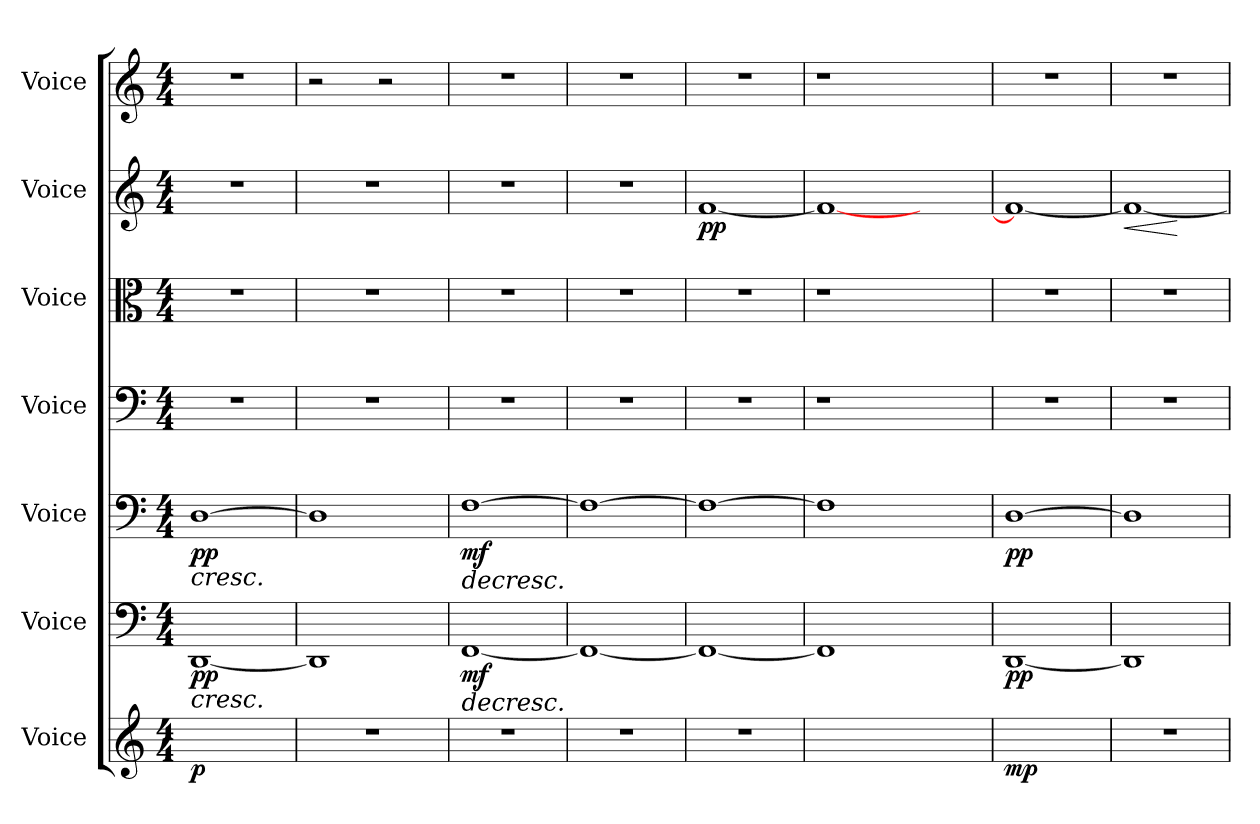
**kern	**dynam	**kern	**dynam	**kern	**dynam	**kern	**kern	**kern	**dynam	**kern
*part7	*part7	*part6	*part6	*part5	*part5	*part4	*part3	*part2	*part2	*part1
*staff7	*staff7	*staff6	*staff6	*staff5	*staff5	*staff4	*staff3	*staff2	*staff2	*staff1
*I"Voice	*	*I"Voice	*	*I"Voice	*	*I"Voice	*I"Voice	*I"Voice	*	*I"Voice
*I'V	*	*I'V	*	*I'V	*	*I'V	*I'V	*I'V	*	*I'V
*clefG2	*	*clefF4	*	*clefF4	*	*clefF4	*clefC3	*clefG2	*	*clefG2
*k[]	*	*k[]	*	*k[]	*	*k[]	*k[]	*k[]	*	*k[]
*M4/4	*	*M4/4	*	*M4/4	*	*M4/4	*M4/4	*M4/4	*	*M4/4
*MM120	*	*MM120	*	*MM120	*	*MM120	*MM120	*MM120	*	*MM120
=1	=1	=1	=1	=1	=1	=1	=1	=1	=1	=1
!	!LO:DY:b	!	!LO:HP:b	!	!LO:HP:b	!	!	!	!	!
!	!	!	!LO:DY:n=1:b	!	!	!	!	!	!	!
!	!	!	!LO:DY:n=2:b	!	!LO:DY:n=1:b	!	!	!	!	!
1ryy	p	[1DD	< p p	[1D	< pp	1r	1r	1r	.	1r
=2	=2	=2	=2	=2	=2	=2	=2	=2	=2	=2
1r	.	1DD]	.	1D]	.	1r	1r	1r	.	2r
.	.	.	.	.	.	.	.	.	.	2r
=3	=3	=3	=3	=3	=3	=3	=3	=3	=3	=3
!	!	!	!LO:HP:b	!	!LO:HP:b	!	!	!	!	!
!	!	!	!LO:DY:n=1:b	!	!LO:DY:n=1:b	!	!	!	!	!
1r	.	[1FF	> mf	[1F	> mf	1r	1r	1r	.	1r
=4	=4	=4	=4	=4	=4	=4	=4	=4	=4	=4
1r	.	1FF_	.	1F_	.	1r	1r	1r	.	1r
=5	=5	=5	=5	=5	=5	=5	=5	=5	=5	=5
!	!	!	!	!	!	!	!	!	!LO:DY:b	!
1r	.	1FF_	.	1F_	.	1r	1r	[1f	pp	1r
.	.	.	[	.	[	.	.	.	.	.
=6	=6	=6	=6	=6	=6	=6	=6	=6	=6	=6
1ryy	.	1FF]	.	1F]	.	1r	1r	1f_	.	1r
2ryy	.	2ryy	.	2ryy	.	2ryy	2ryy	2ryy	.	2ryy
=7	=7	=7	=7	=7	=7	=7	=7	=7	=7	=7
!	!LO:DY:b	!	!LO:DY:b	!	!	!	!	!	!	!
!	!	!	!LO:DY:n=1:b	!	!LO:DY:b	!	!	!	!	!
1ryy	mp	[1DD	p p	[1D	pp	1r	1r	1f_	.	1r
.	.	.	]	.	]	.	.	.	.	.
=8	=8	=8	=8	=8	=8	=8	=8	=8	=8	=8
!	!	!	!	!	!	!	!	!	!LO:HP:b	!
1r	.	1DD]	.	1D]	.	1r	1r	1f_	<	1r
.	.	.	.	.	.	.	.	.	[	.
=	=	=	=	=	=	=	=	=	=	=
*-	*-	*-	*-	*-	*-	*-	*-	*-	*-	*-
